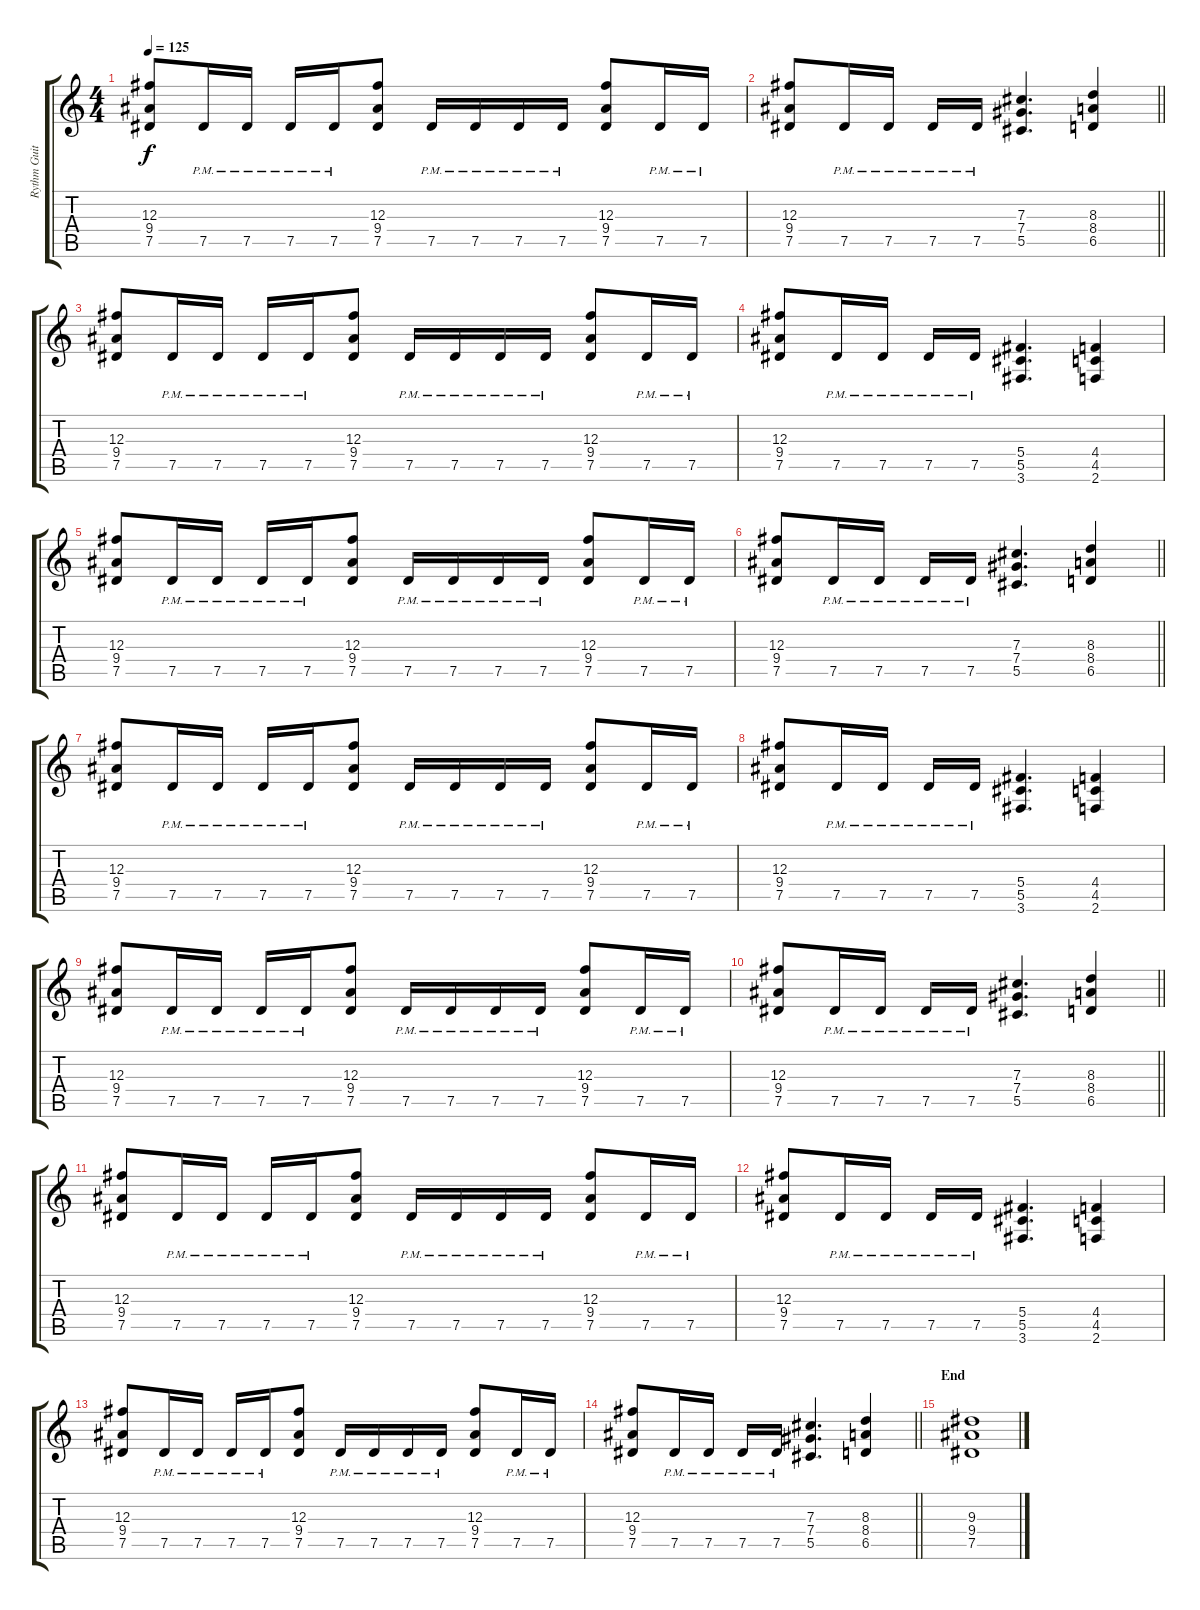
\track ("Rythm Guitar" "Rythm Guit") {instrument distortionguitar}
\staff {score tabs}
\tuning (Eb4 Bb3 Gb3 Db3 Ab2 Eb2) {hide}
\ts (4 4)
\tempo 125
\clef g2
\ks c
(12.3 9.4 7.5).8{dy f} 7.5{pm}.16 7.5{pm}.16 7.5{pm}.16 7.5{pm}.16 (12.3 9.4 7.5).8 7.5{pm}.16 7.5{pm}.16 7.5{pm}.16 7.5{pm}.16 (12.3 9.4 7.5).8 7.5{pm}.16 7.5{pm}.16 |
\barLineRight lightlight
(12.3 9.4 7.5).8 7.5{pm}.16 7.5{pm}.16 7.5{pm}.16 7.5{pm}.16 (7.3 7.4 5.5).4{d} (8.3 8.4 6.5).4 |
(12.3 9.4 7.5).8 7.5{pm}.16 7.5{pm}.16 7.5{pm}.16 7.5{pm}.16 (12.3 9.4 7.5).8 7.5{pm}.16 7.5{pm}.16 7.5{pm}.16 7.5{pm}.16 (12.3 9.4 7.5).8 7.5{pm}.16 7.5{pm}.16 |
(12.3 9.4 7.5).8 7.5{pm}.16 7.5{pm}.16 7.5{pm}.16 7.5{pm}.16 (5.4 5.5 3.6).4{d} (4.4 4.5 2.6).4 |
(12.3 9.4 7.5).8 7.5{pm}.16 7.5{pm}.16 7.5{pm}.16 7.5{pm}.16 (12.3 9.4 7.5).8 7.5{pm}.16 7.5{pm}.16 7.5{pm}.16 7.5{pm}.16 (12.3 9.4 7.5).8 7.5{pm}.16 7.5{pm}.16 |
\barLineRight lightlight
(12.3 9.4 7.5).8 7.5{pm}.16 7.5{pm}.16 7.5{pm}.16 7.5{pm}.16 (7.3 7.4 5.5).4{d} (8.3 8.4 6.5).4 |
(12.3 9.4 7.5).8 7.5{pm}.16 7.5{pm}.16 7.5{pm}.16 7.5{pm}.16 (12.3 9.4 7.5).8 7.5{pm}.16 7.5{pm}.16 7.5{pm}.16 7.5{pm}.16 (12.3 9.4 7.5).8 7.5{pm}.16 7.5{pm}.16 |
(12.3 9.4 7.5).8 7.5{pm}.16 7.5{pm}.16 7.5{pm}.16 7.5{pm}.16 (5.4 5.5 3.6).4{d} (4.4 4.5 2.6).4 |
(12.3 9.4 7.5).8 7.5{pm}.16 7.5{pm}.16 7.5{pm}.16 7.5{pm}.16 (12.3 9.4 7.5).8 7.5{pm}.16 7.5{pm}.16 7.5{pm}.16 7.5{pm}.16 (12.3 9.4 7.5).8 7.5{pm}.16 7.5{pm}.16 |
\barLineRight lightlight
(12.3 9.4 7.5).8 7.5{pm}.16 7.5{pm}.16 7.5{pm}.16 7.5{pm}.16 (7.3 7.4 5.5).4{d} (8.3 8.4 6.5).4 |
(12.3 9.4 7.5).8 7.5{pm}.16 7.5{pm}.16 7.5{pm}.16 7.5{pm}.16 (12.3 9.4 7.5).8 7.5{pm}.16 7.5{pm}.16 7.5{pm}.16 7.5{pm}.16 (12.3 9.4 7.5).8 7.5{pm}.16 7.5{pm}.16 |
(12.3 9.4 7.5).8 7.5{pm}.16 7.5{pm}.16 7.5{pm}.16 7.5{pm}.16 (5.4 5.5 3.6).4{d} (4.4 4.5 2.6).4 |
(12.3 9.4 7.5).8 7.5{pm}.16 7.5{pm}.16 7.5{pm}.16 7.5{pm}.16 (12.3 9.4 7.5).8 7.5{pm}.16 7.5{pm}.16 7.5{pm}.16 7.5{pm}.16 (12.3 9.4 7.5).8 7.5{pm}.16 7.5{pm}.16 |
\barLineRight lightlight
(12.3 9.4 7.5).8 7.5{pm}.16 7.5{pm}.16 7.5{pm}.16 7.5{pm}.16 (7.3 7.4 5.5).4{d} (8.3 8.4 6.5).4 |
\section ("" "End")
(9.3 9.4 7.5).1
